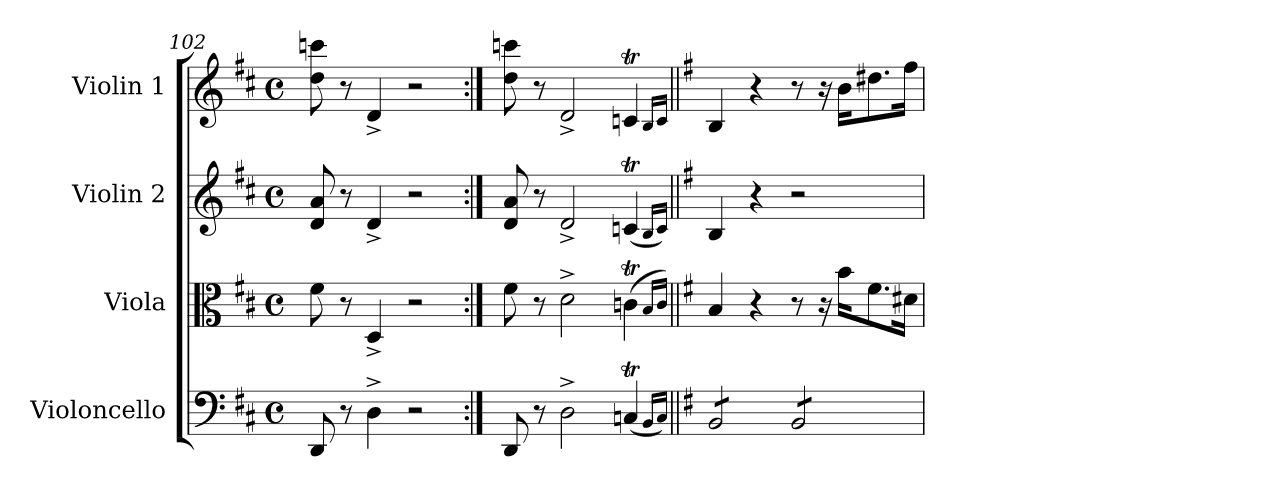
**kern	**dynam	**kern	**dynam	**kern	**kern	**dynam
*part4	*part4	*part3	*part3	*part2	*part1	*part1
*staff4	*staff4	*staff3	*staff3	*staff2	*staff1	*staff1
*I"Violoncello	*	*I"Viola	*	*I"Violin 2	*I"Violin 1	*
*I'Vc	*	*I'Vla	*	*I'Vln	*I'Vln	*
!!LO:LB:g=z
*clefF4	*	*clefC3	*	*clefG2	*clefG2	*
*k[f#c#]	*	*k[f#c#]	*	*k[f#c#]	*k[f#c#]	*
*M4/4	*	*M4/4	*	*M4/4	*M4/4	*
*met(c)	*	*met(c)	*	*met(c)	*met(c)	*
=102X1	=102X1	=102X1	=102X1	=102X1	=102X1	=102X1
8DD/	.	8f#\	.	8d/ 8a/	8dd\ 8cccn\	.
8r	.	8r	.	8r	8r	.
4D^\	.	4D^/	.	4d^/	4d^/	.
2r	.	2r	.	2r	2r	.
=103:|!	=103:|!	=103:|!	=103:|!	=103:|!	=103:|!	=103:|!
8DD/	.	8f#\	.	8d/ 8a/	8dd\ 8cccn\	.
8r	.	8r	.	8r	8r	.
2D^\	.	2d^\	.	2d^/	2d^/	.
(4CnT/	.	(<4cnT\	.	(4cnT/	4cnT/	.
16qBB/LL	.	16qB/LL	.	16qB/LL	16qB/LL	.
16qC/JJ)	.	16qc/JJ)	.	16qc/JJ)	16qc/JJ	.
=104||	=104||	=104||	=104||	=104||	=104||	=104||
*k[f#]	*	*k[f#]	*	*k[f#]	*k[f#]	*
!	!LO:DY:b	!	!	!	!	!
!	!LO:DY:n=1:b	!	!	!	!	!
*tremolo	*	*	*	*	*	*
12BB/L	other-dynamics ff	4B/	.	4B/	4B/	.
12BB/	.	.	.	.	.	.
12BB/	.	.	.	.	.	.
12BB/	.	4r	.	4r	4r	.
12BB/	.	.	.	.	.	.
12BB/J	.	.	.	.	.	.
12BB/L	.	8r	.	2r	8r	.
12BB/	.	.	.	.	.	.
.	.	16r	.	.	16r	.
12BB/	.	.	.	.	.	.
!	!	!	!LO:DY:b	!	!	!
!	!	!	!LO:DY:n=1:b	!	!	!LO:DY:b
!	!	!	!	!	!	!LO:DY:n=1:b
.	.	16b\KL	other-dynamics ff	.	16b\KL	other-dynamics ff
12BB/	.	8.f#\	.	.	8.dd#X\	.
12BB/	.	.	.	.	.	.
12BB/J	.	.	.	.	.	.
*Xtremolo	*	*	*	*	*	*
.	.	16d#X\Jk	.	.	16ff#\Jk	.
=	=	=	=	=	=	=
*-	*-	*-	*-	*-	*-	*-
